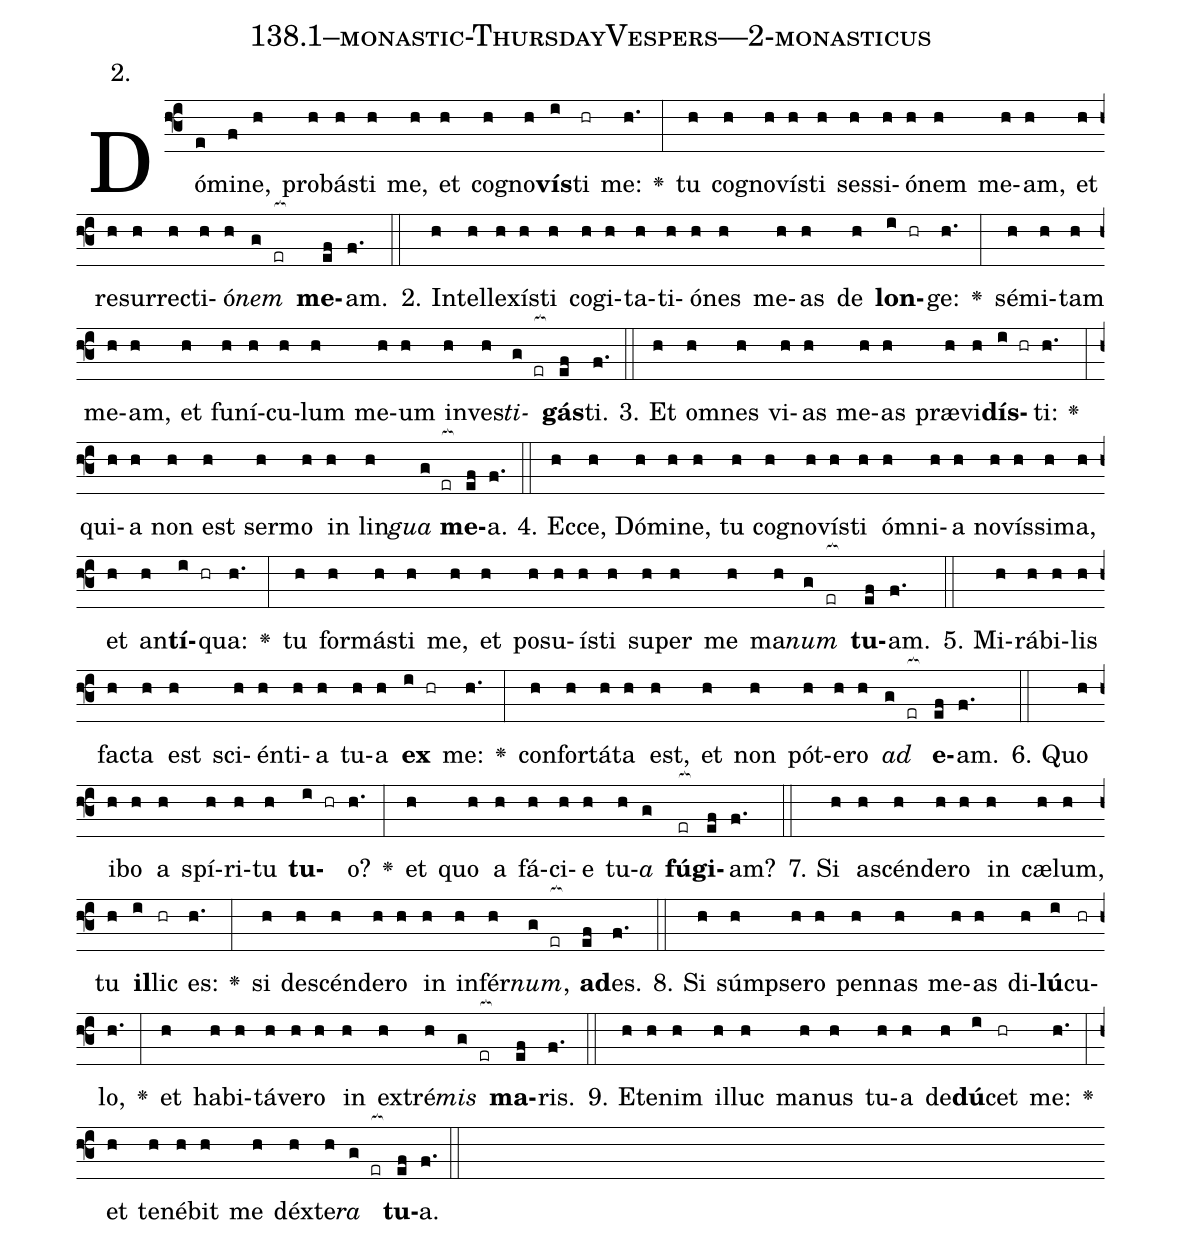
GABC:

name: 138.1--monastic-ThursdayVespers---2-monasticus;
annotation: 2.;
%%
(f3)Dó(e)mi(f)ne,(h) pro(h)bás(h)ti(h) me,(h) et(h) co(h)gno(h)<b>vís</b>(i)ti(hr) me:(h.) <v>\greheightstar</v>(:) tu(h) co(h)gno(h)vís(h)ti(h) ses(h)si(h)ó(h)nem(h) me(h)am,(h) et(h) re(h)sur(h)rec(h)ti(h)ó(h)<i>nem</i>(g er[ocb:1{]) <b>me</b>(ef[ocb:0}])am.(f.) (::)
2. In(h)tel(h)le(h)xís(h)ti(h) co(h)gi(h)ta(h)ti(h)ó(h)nes(h) me(h)as(h) de(h) <b>lon</b>(i hr)ge:(h.) <v>\greheightstar</v>(:) sé(h)mi(h)tam(h) me(h)am,(h) et(h) fu(h)ní(h)cu(h)lum(h) me(h)um(h) in(h)ves(h)<i>ti</i>(g er[ocb:1{])<b>gás</b>(ef[ocb:0}])ti.(f.) (::)
3. Et(h) om(h)nes(h) vi(h)as(h) me(h)as(h) præ(h)vi(h)<b>dís</b>(i hr)ti:(h.) <v>\greheightstar</v>(:) qui(h)a(h) non(h) est(h) ser(h)mo(h) in(h) lin(h)<i>gua</i>(g er[ocb:1{]) <b>me</b>(ef[ocb:0}])a.(f.) (::)
4. Ec(h)ce,(h) Dó(h)mi(h)ne,(h) tu(h) co(h)gno(h)vís(h)ti(h) óm(h)ni(h)a(h) no(h)vís(h)si(h)ma,(h) et(h) an(h)<b>tí</b>(i hr)qua:(h.) <v>\greheightstar</v>(:) tu(h) for(h)más(h)ti(h) me,(h) et(h) po(h)su(h)ís(h)ti(h) su(h)per(h) me(h) ma(h)<i>num</i>(g er[ocb:1{]) <b>tu</b>(ef[ocb:0}])am.(f.) (::)
5. Mi(h)rá(h)bi(h)lis(h) fac(h)ta(h) est(h) sci(h)én(h)ti(h)a(h) tu(h)a(h) <b>ex</b>(i hr) me:(h.) <v>\greheightstar</v>(:) con(h)for(h)tá(h)ta(h) est,(h) et(h) non(h) pót(h)e(h)ro(h) <i>ad</i>(g er[ocb:1{]) <b>e</b>(ef[ocb:0}])am.(f.) (::)
6. Quo(h) i(h)bo(h) a(h) spí(h)ri(h)tu(h) <b>tu</b>(i hr)o?(h.) <v>\greheightstar</v>(:) et(h) quo(h) a(h) fá(h)ci(h)e(h) tu(h)<i>a</i>(g) <b>fú</b>(er[ocb:1{])<b>gi</b>(ef[ocb:0}])am?(f.) (::)
7. Si(h) a(h)scén(h)de(h)ro(h) in(h) cæ(h)lum,(h) tu(h) <b>il</b>(i)lic(hr) es:(h.) <v>\greheightstar</v>(:) si(h) de(h)scén(h)de(h)ro(h) in(h) in(h)fér(h)<i>num</i>,(g er[ocb:1{]) <b>ad</b>(ef[ocb:0}])es.(f.) (::)
8. Si(h) súmp(h)se(h)ro(h) pen(h)nas(h) me(h)as(h) di(h)<b>lú</b>(i)cu(hr)lo,(h.) <v>\greheightstar</v>(:) et(h) ha(h)bi(h)tá(h)ve(h)ro(h) in(h) ex(h)tré(h)<i>mis</i>(g er[ocb:1{]) <b>ma</b>(ef[ocb:0}])ris.(f.) (::)
9. Et(h)e(h)nim(h) il(h)luc(h) ma(h)nus(h) tu(h)a(h) de(h)<b>dú</b>(i)cet(hr) me:(h.) <v>\greheightstar</v>(:) et(h) te(h)né(h)bit(h) me(h) déx(h)te(h)<i>ra</i>(g er[ocb:1{]) <b>tu</b>(ef[ocb:0}])a.(f.) (::)
